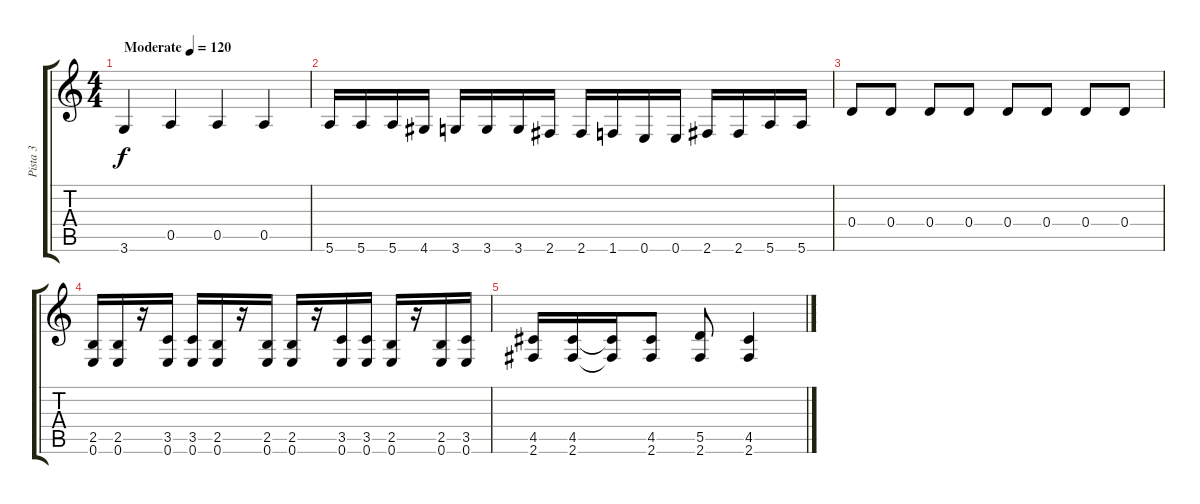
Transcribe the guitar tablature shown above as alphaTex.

\track ("Pista 3" "Pista 3") {instrument distortionguitar}
\staff {score tabs}
\tuning (E4 B3 G3 D3 A2 E2) {hide}
\ts (4 4)
\tempo (120 "Moderate")
\clef g2
\ks c
3.6.4{dy f instrument distortionguitar} 0.5.4 0.5.4 0.5.4 |
5.6.16 5.6.16 5.6.16 4.6.16 3.6.16 3.6.16 3.6.16 2.6.16 2.6.16 1.6.16 0.6.16 0.6.16 2.6.16 2.6.16 5.6.16 5.6.16 |
0.4.8 0.4.8 0.4.8 0.4.8 0.4.8 0.4.8 0.4.8 0.4.8 |
(2.5 0.6).16 (2.5 0.6).16 r.16 (3.5 0.6).16 (3.5 0.6).16 (2.5 0.6).16 r.16 (2.5 0.6).16 (2.5 0.6).16 r.16 (3.5 0.6).16 (3.5 0.6).16 (2.5 0.6).16 r.16 (2.5 0.6).16 (3.5 0.6).16 |
(4.5 2.6).16 (4.5 2.6).16 (4.5{t} 2.6{t}).16 (4.5 2.6).8 (5.5 2.6).8 (4.5 2.6).4
